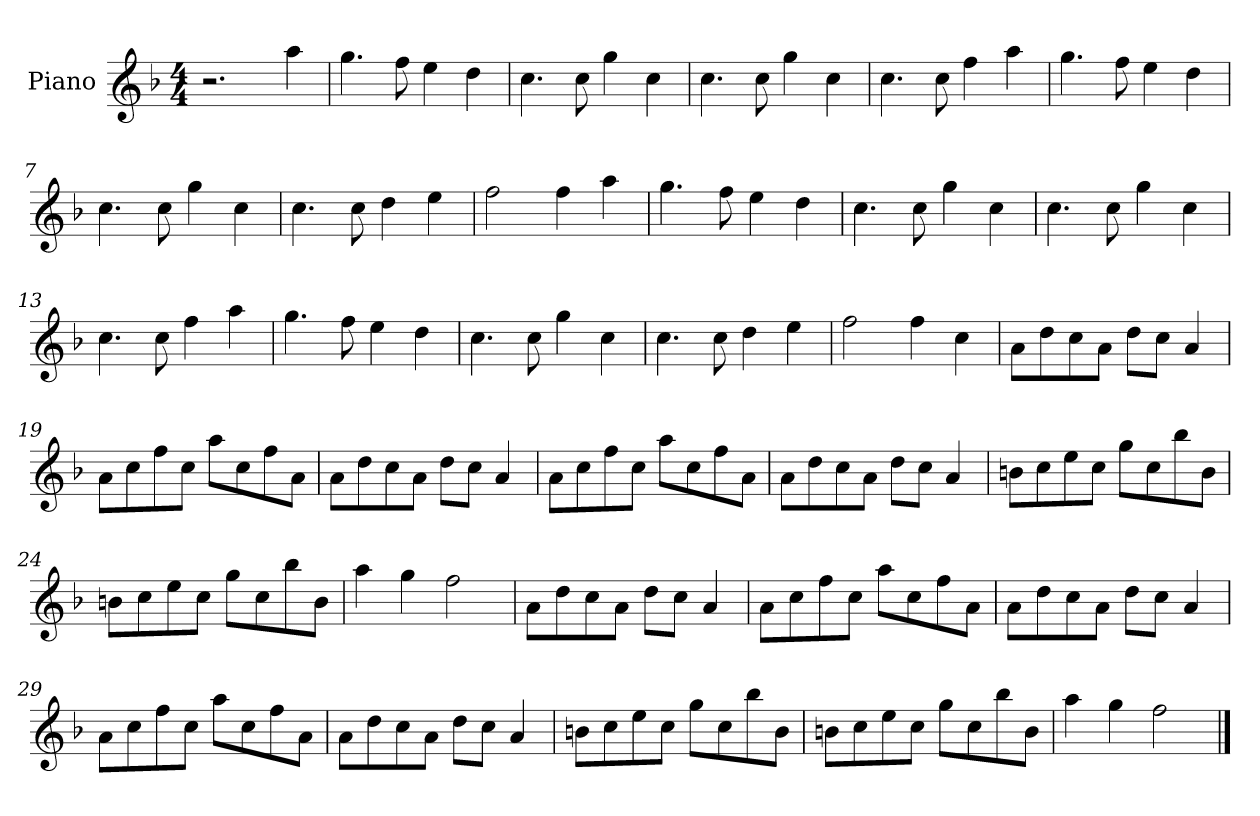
**kern
*part1
*staff1
*I"Piano
*I'Pno
*clefG2
*k[b-]
*M4/4
=1
2.r
4aa\
=2
4.gg\
8ff\
4ee\
4dd\
=3
4.cc\
8cc\
4gg\
4cc\
=4
4.cc\
8cc\
4gg\
4cc\
=5
4.cc\
8cc\
4ff\
4aa\
=6
4.gg\
8ff\
4ee\
4dd\
=7
4.cc\
8cc\
4gg\
4cc\
=8
4.cc\
8cc\
4dd\
4ee\
=9
2ff\
4ff\
4aa\
=10
4.gg\
8ff\
4ee\
4dd\
=11
4.cc\
8cc\
4gg\
4cc\
=12
4.cc\
8cc\
4gg\
4cc\
=13
4.cc\
8cc\
4ff\
4aa\
=14
4.gg\
8ff\
4ee\
4dd\
=15
4.cc\
8cc\
4gg\
4cc\
=16
4.cc\
8cc\
4dd\
4ee\
=17
2ff\
4ff\
4cc\
=18
8a\L
8dd\
8cc\
8a\J
8dd\L
8cc\J
4a/
=19
8a\L
8cc\
8ff\
8cc\J
8aa\L
8cc\
8ff\
8a\J
=20
8a\L
8dd\
8cc\
8a\J
8dd\L
8cc\J
4a/
=21
8a\L
8cc\
8ff\
8cc\J
8aa\L
8cc\
8ff\
8a\J
=22
8a\L
8dd\
8cc\
8a\J
8dd\L
8cc\J
4a/
=23
8bn\L
8cc\
8ee\
8cc\J
8gg\L
8cc\
8bb-\
8b\J
=24
8bn\L
8cc\
8ee\
8cc\J
8gg\L
8cc\
8bb-\
8b\J
=25
4aa\
4gg\
2ff\
=26
8a\L
8dd\
8cc\
8a\J
8dd\L
8cc\J
4a/
=27
8a\L
8cc\
8ff\
8cc\J
8aa\L
8cc\
8ff\
8a\J
=28
8a\L
8dd\
8cc\
8a\J
8dd\L
8cc\J
4a/
=29
8a\L
8cc\
8ff\
8cc\J
8aa\L
8cc\
8ff\
8a\J
=30
8a\L
8dd\
8cc\
8a\J
8dd\L
8cc\J
4a/
=31
8bn\L
8cc\
8ee\
8cc\J
8gg\L
8cc\
8bb-\
8b\J
=32
8bn\L
8cc\
8ee\
8cc\J
8gg\L
8cc\
8bb-\
8b\J
=33
4aa\
4gg\
2ff\
==
*-
